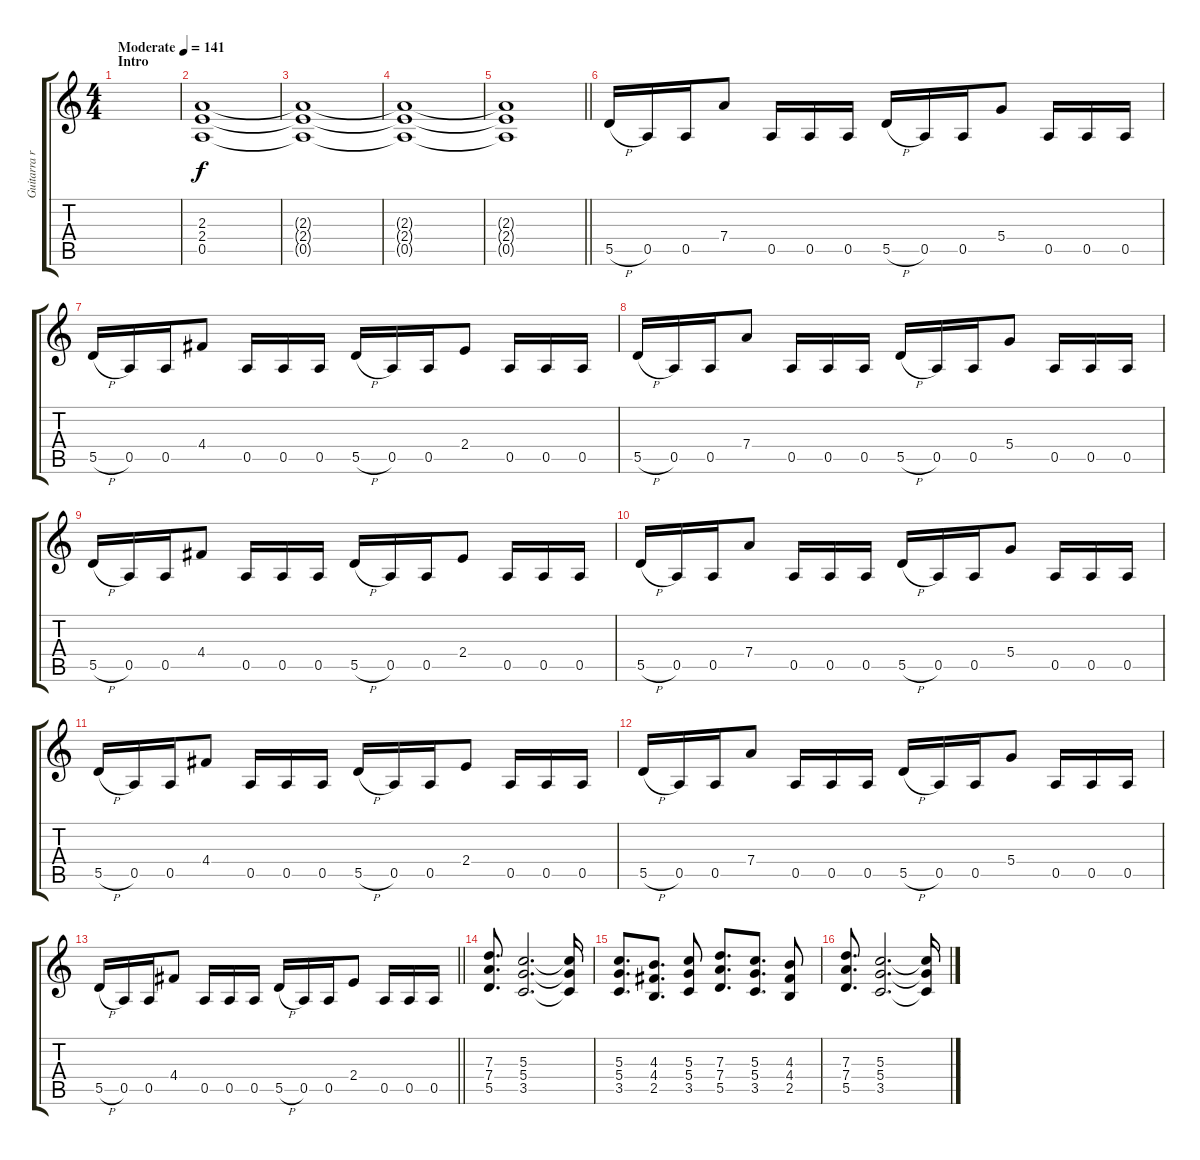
\track ("Guitarra rítmica" "Guitarra r") {instrument distortionguitar}
\staff {score tabs}
\tuning (E4 B3 G3 D3 A2 E2) {hide}
\ts (4 4)
\section ("" "Intro")
\tempo (141 "Moderate")
\clef g2
\ks c
|
(2.3 2.4 0.5).1 |
(2.3{t} 2.4{t} 0.5{t}).1 |
(2.3{t} 2.4{t} 0.5{t}).1 |
\barLineRight lightlight
(2.3{t} 2.4{t} 0.5{t}).1 |
\section ("" "")
5.5{h}.16 0.5.16 0.5.16 7.4.8 0.5.16 0.5.16 0.5.16 5.5{h}.16 0.5.16 0.5.16 5.4.8 0.5.16 0.5.16 0.5.16 |
5.5{h}.16 0.5.16 0.5.16 4.4.8 0.5.16 0.5.16 0.5.16 5.5{h}.16 0.5.16 0.5.16 2.4.8 0.5.16 0.5.16 0.5.16 |
5.5{h}.16 0.5.16 0.5.16 7.4.8 0.5.16 0.5.16 0.5.16 5.5{h}.16 0.5.16 0.5.16 5.4.8 0.5.16 0.5.16 0.5.16 |
5.5{h}.16 0.5.16 0.5.16 4.4.8 0.5.16 0.5.16 0.5.16 5.5{h}.16 0.5.16 0.5.16 2.4.8 0.5.16 0.5.16 0.5.16 |
5.5{h}.16 0.5.16 0.5.16 7.4.8 0.5.16 0.5.16 0.5.16 5.5{h}.16 0.5.16 0.5.16 5.4.8 0.5.16 0.5.16 0.5.16 |
5.5{h}.16 0.5.16 0.5.16 4.4.8 0.5.16 0.5.16 0.5.16 5.5{h}.16 0.5.16 0.5.16 2.4.8 0.5.16 0.5.16 0.5.16 |
5.5{h}.16 0.5.16 0.5.16 7.4.8 0.5.16 0.5.16 0.5.16 5.5{h}.16 0.5.16 0.5.16 5.4.8 0.5.16 0.5.16 0.5.16 |
\barLineRight lightlight
5.5{h}.16 0.5.16 0.5.16 4.4.8 0.5.16 0.5.16 0.5.16 5.5{h}.16 0.5.16 0.5.16 2.4.8 0.5.16 0.5.16 0.5.16 |
\section ("" "")
(7.3 7.4 5.5).8{d} (5.3 5.4 3.5).2{d} (5.3{t} 5.4{t} 3.5{t}).16 |
(5.3 5.4 3.5).8{d} (4.3 4.4 2.5).8{d} (5.3 5.4 3.5).8 (7.3 7.4 5.5).8{d} (5.3 5.4 3.5).8{d} (4.3 4.4 2.5).8 |
(7.3 7.4 5.5).8{d} (5.3 5.4 3.5).2{d} (5.3{t} 5.4{t} 3.5{t}).16
